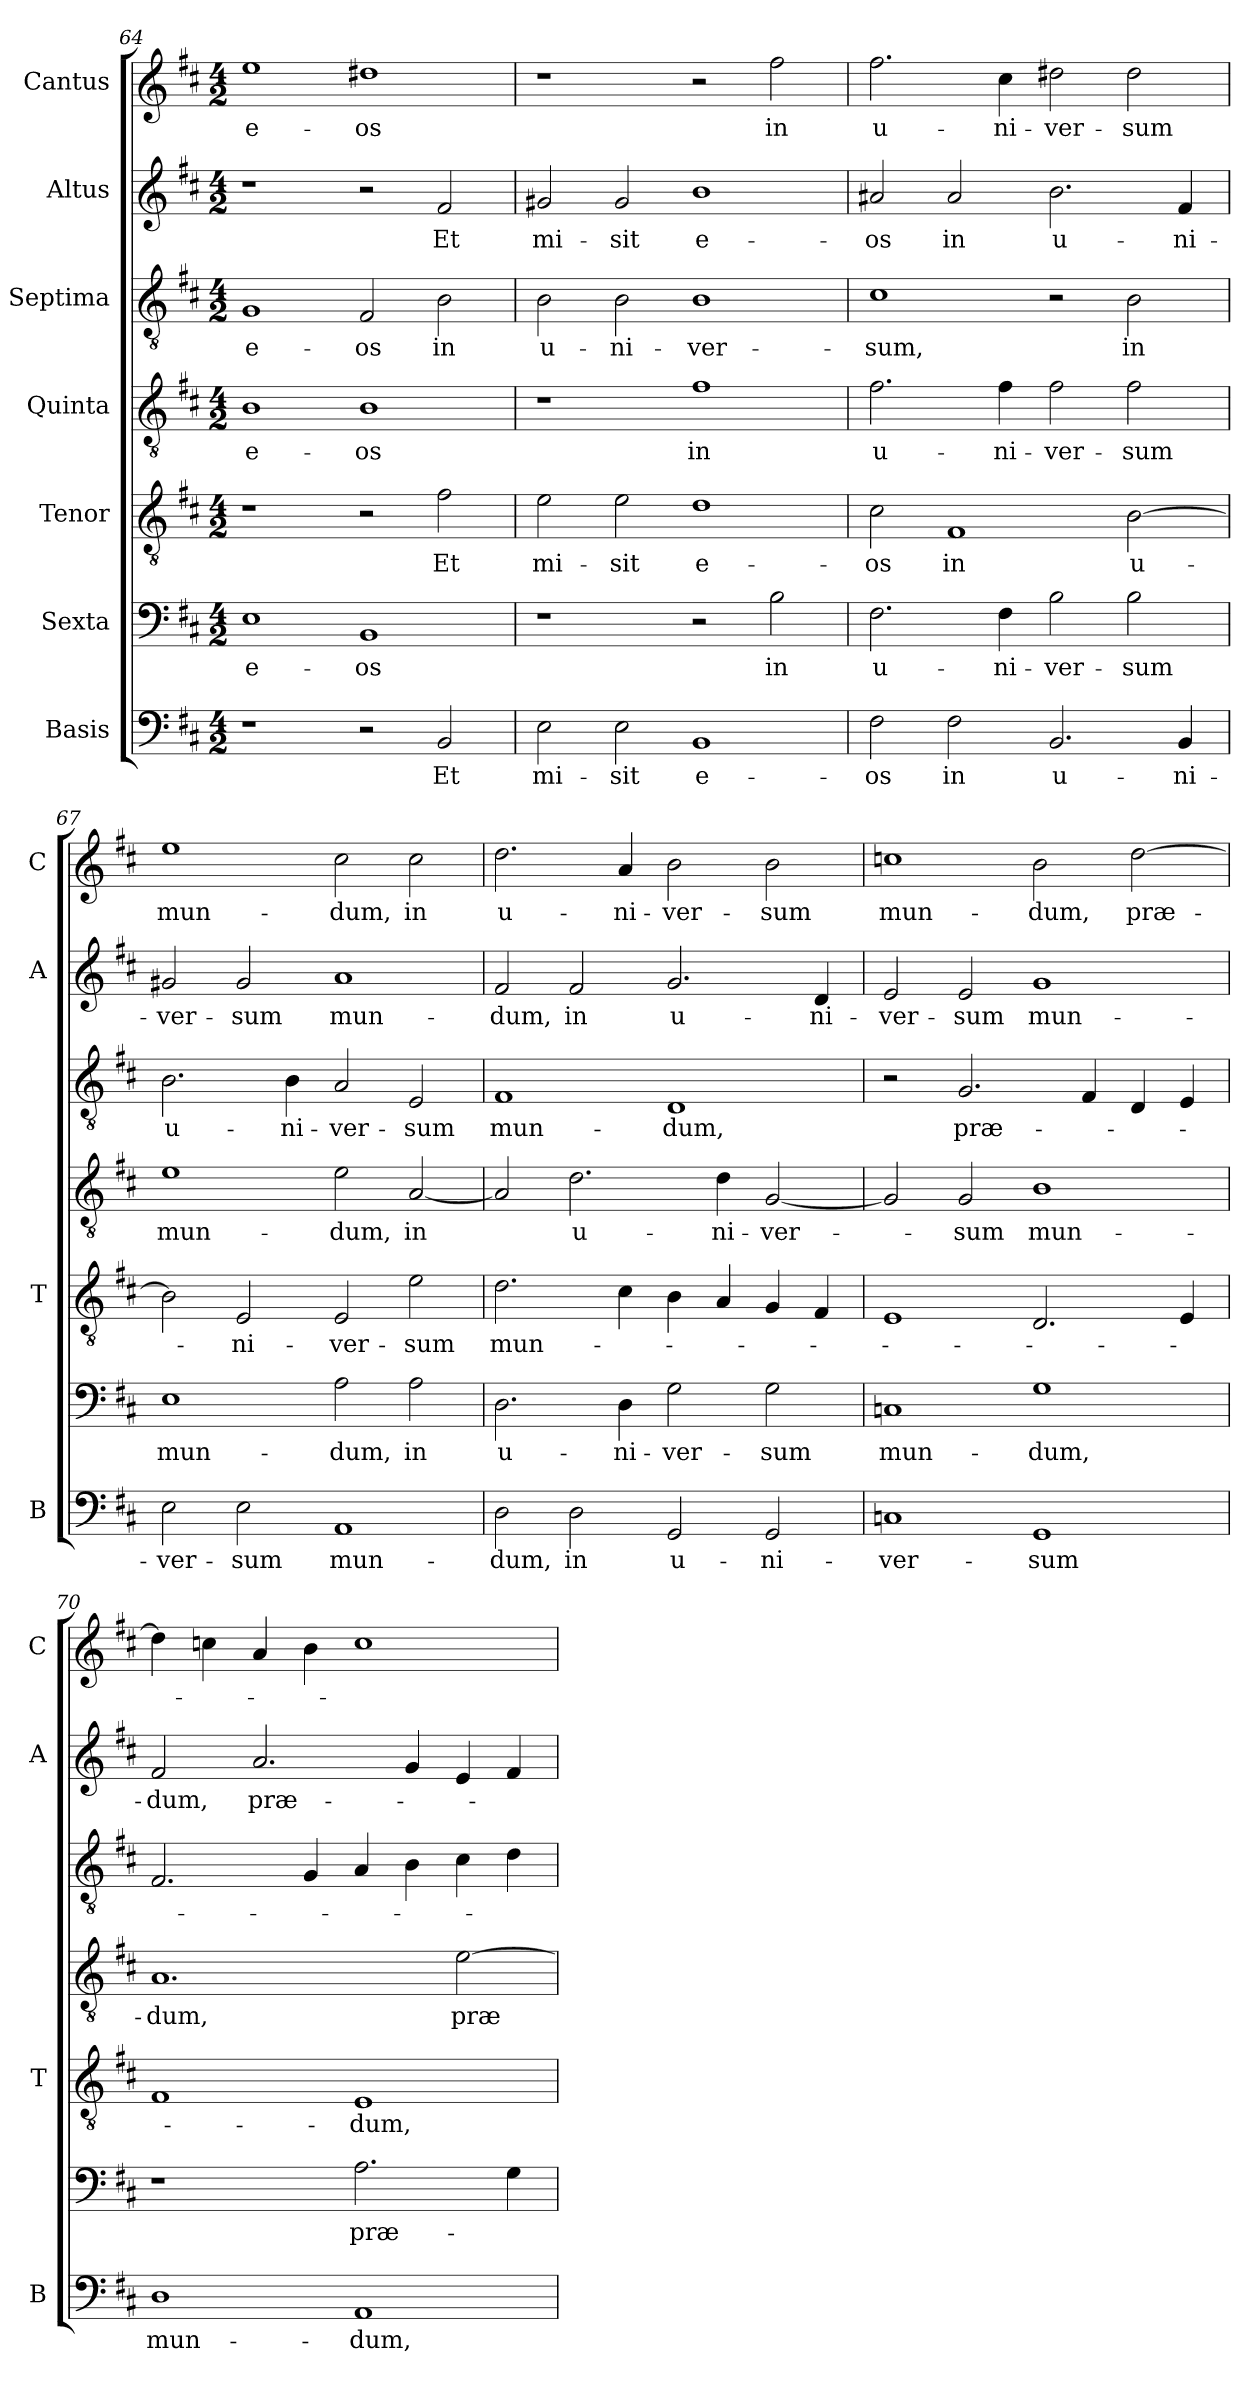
**kern	**text	**kern	**text	**kern	**text	**kern	**text	**kern	**text	**kern	**text	**kern	**text
*part7	*part7	*part6	*part6	*part5	*part5	*part4	*part4	*part3	*part3	*part2	*part2	*part1	*part1
*staff7	*staff7	*staff6	*staff6	*staff5	*staff5	*staff4	*staff4	*staff3	*staff3	*staff2	*staff2	*staff1	*staff1
*I"Basis	*	*I"Sexta	*	*I"Tenor	*	*I"Quinta	*	*I"Septima	*	*I"Altus	*	*I"Cantus	*
*I'B	*	*	*	*I'T	*	*	*	*	*	*I'A	*	*I'C	*
!!LO:LB:g=z
*clefF4	*	*clefF4	*	*clefGv2	*	*clefGv2	*	*clefGv2	*	*clefG2	*	*clefG2	*
*k[f#c#]	*	*k[f#c#]	*	*k[f#c#]	*	*k[f#c#]	*	*k[f#c#]	*	*k[f#c#]	*	*k[f#c#]	*
*D:	*	*D:	*	*D:	*	*D:	*	*D:	*	*D:	*	*D:	*
*M4/2	*	*M4/2	*	*M4/2	*	*M4/2	*	*M4/2	*	*M4/2	*	*M4/2	*
=64	=64	=64	=64	=64	=64	=64	=64	=64	=64	=64	=64	=64	=64
!	!	!	!LO:LY:b	!	!	!	!LO:LY:b	!	!LO:LY:b	!	!	!	!LO:LY:b
1r	.	1E	e-	1r	.	1B	e-	1G	e-	1r	.	1ee	e-
!	!	!	!LO:LY:b	!	!	!	!LO:LY:b	!	!LO:LY:b	!	!	!	!LO:LY:b
2r	.	1BB	-os	2r	.	1B	-os	2F#/	-os	2r	.	1dd#X	-os
!	!LO:LY:b	!	!	!	!LO:LY:b	!	!	!	!LO:LY:b	!	!LO:LY:b	!	!
2BB/	Et	.	.	2f#\	Et	.	.	2B\	in	2f#/	Et	.	.
=65	=65	=65	=65	=65	=65	=65	=65	=65	=65	=65	=65	=65	=65
!	!LO:LY:b	!	!	!	!LO:LY:b	!	!	!	!LO:LY:b	!	!LO:LY:b	!	!
2E\	mi-	1r	.	2e\	mi-	1r	.	2B\	u-	2g#X/	mi-	1r	.
!	!LO:LY:b	!	!	!	!LO:LY:b	!	!	!	!LO:LY:b	!	!LO:LY:b	!	!
2E\	-sit	.	.	2e\	-sit	.	.	2B\	-ni-	2g#/	-sit	.	.
!	!LO:LY:b	!	!	!	!LO:LY:b	!	!LO:LY:b	!	!LO:LY:b	!	!LO:LY:b	!	!
1BB	e-	2r	.	1d	e-	1f#	in	1B	-ver-	1b	e-	2r	.
!	!	!	!LO:LY:b	!	!	!	!	!	!	!	!	!	!LO:LY:b
.	.	2B\	in	.	.	.	.	.	.	.	.	2ff#\	in
=66	=66	=66	=66	=66	=66	=66	=66	=66	=66	=66	=66	=66	=66
!	!LO:LY:b	!	!LO:LY:b	!	!LO:LY:b	!	!LO:LY:b	!	!LO:LY:b	!	!LO:LY:b	!	!LO:LY:b
2F#\	-os	2.F#\	u-	2c#\	-os	2.f#\	u-	1c#	-sum,	2a#X/	-os	2.ff#\	u-
!	!LO:LY:b	!	!	!	!LO:LY:b	!	!	!	!	!	!LO:LY:b	!	!
2F#\	in	.	.	1F#	in	.	.	.	.	2a#/	in	.	.
!	!	!	!LO:LY:b	!	!	!	!LO:LY:b	!	!	!	!	!	!LO:LY:b
.	.	4F#\	-ni-	.	.	4f#\	-ni-	.	.	.	.	4cc#\	-ni-
!	!LO:LY:b	!	!LO:LY:b	!	!	!	!LO:LY:b	!	!	!	!LO:LY:b	!	!LO:LY:b
2.BB/	u-	2B\	-ver-	.	.	2f#\	-ver-	2r	.	2.b\	u-	2dd#X\	-ver-
!	!	!	!LO:LY:b	!	!LO:LY:b	!	!LO:LY:b	!	!LO:LY:b	!	!	!	!LO:LY:b
.	.	2B\	-sum	[2B\	u-	2f#\	-sum	2B\	in	.	.	2dd#\	-sum
!	!LO:LY:b	!	!	!	!	!	!	!	!	!	!LO:LY:b	!	!
4BB/	-ni-	.	.	.	.	.	.	.	.	4f#/	-ni-	.	.
=67	=67	=67	=67	=67	=67	=67	=67	=67	=67	=67	=67	=67	=67
!	!LO:LY:b	!	!LO:LY:b	!	!	!	!LO:LY:b	!	!LO:LY:b	!	!LO:LY:b	!	!LO:LY:b
2E\	-ver-	1E	mun-	2B\]	.	1e	mun-	2.B\	u-	2g#X/	-ver-	1ee	mun-
!	!LO:LY:b	!	!	!	!LO:LY:b	!	!	!	!	!	!LO:LY:b	!	!
2E\	-sum	.	.	2E/	-ni-	.	.	.	.	2g#/	-sum	.	.
!	!	!	!	!	!	!	!	!	!LO:LY:b	!	!	!	!
.	.	.	.	.	.	.	.	4B\	-ni-	.	.	.	.
!	!LO:LY:b	!	!LO:LY:b	!	!LO:LY:b	!	!LO:LY:b	!	!LO:LY:b	!	!LO:LY:b	!	!LO:LY:b
1AA	mun-	2A\	-dum,	2E/	-ver-	2e\	-dum,	2A/	-ver-	1a	mun-	2cc#\	-dum,
!	!	!	!LO:LY:b	!	!LO:LY:b	!	!LO:LY:b	!	!LO:LY:b	!	!	!	!LO:LY:b
.	.	2A\	in	2e\	-sum	[2A/	in	2E/	-sum	.	.	2cc#\	in
!!LO:PB:g=z
=68	=68	=68	=68	=68	=68	=68	=68	=68	=68	=68	=68	=68	=68
!	!LO:LY:b	!	!LO:LY:b	!	!LO:LY:b	!	!	!	!LO:LY:b	!	!LO:LY:b	!	!LO:LY:b
2D\	-dum,	2.D\	u-	2.d\	mun-	2A/]	.	1F#	mun-	2f#/	-dum,	2.dd\	u-
!	!LO:LY:b	!	!	!	!	!	!LO:LY:b	!	!	!	!LO:LY:b	!	!
2D\	in	.	.	.	.	2.d\	u-	.	.	2f#/	in	.	.
!	!	!	!LO:LY:b	!	!	!	!	!	!	!	!	!	!LO:LY:b
.	.	4D\	-ni-	4c#\	.	.	.	.	.	.	.	4a/	-ni-
!	!LO:LY:b	!	!LO:LY:b	!	!	!	!	!	!LO:LY:b	!	!LO:LY:b	!	!LO:LY:b
2GG/	u-	2G\	-ver-	4B\	.	.	.	1D	-dum,	2.g/	u-	2b\	-ver-
!	!	!	!	!	!	!	!LO:LY:b	!	!	!	!	!	!
.	.	.	.	4A/	.	4d\	-ni-	.	.	.	.	.	.
!	!LO:LY:b	!	!LO:LY:b	!	!	!	!LO:LY:b	!	!	!	!	!	!LO:LY:b
2GG/	-ni-	2G\	-sum	4G/	.	[2G/	-ver-	.	.	.	.	2b\	-sum
!	!	!	!	!	!	!	!	!	!	!	!LO:LY:b	!	!
.	.	.	.	4F#/	.	.	.	.	.	4d/	-ni-	.	.
=69	=69	=69	=69	=69	=69	=69	=69	=69	=69	=69	=69	=69	=69
!	!LO:LY:b	!	!LO:LY:b	!	!	!	!	!	!	!	!LO:LY:b	!	!LO:LY:b
1Cn	-ver-	1Cn	mun-	1E	.	2G/]	.	2r	.	2e/	-ver-	1ccn	mun-
!	!	!	!	!	!	!	!LO:LY:b	!	!LO:LY:b	!	!LO:LY:b	!	!
.	.	.	.	.	.	2G/	-sum	2.G/	præ-	2e/	-sum	.	.
!	!LO:LY:b	!	!LO:LY:b	!	!	!	!LO:LY:b	!	!	!	!LO:LY:b	!	!LO:LY:b
1GG	-sum	1G	-dum,	2.D/	.	1B	mun-	.	.	1g	mun-	2b\	-dum,
.	.	.	.	.	.	.	.	4F#/	.	.	.	.	.
!	!	!	!	!	!	!	!	!	!	!	!	!	!LO:LY:b
.	.	.	.	.	.	.	.	4D/	.	.	.	[2dd\	præ-
.	.	.	.	4E/	.	.	.	4E/	.	.	.	.	.
=70	=70	=70	=70	=70	=70	=70	=70	=70	=70	=70	=70	=70	=70
!	!LO:LY:b	!	!	!	!	!	!LO:LY:b	!	!	!	!LO:LY:b	!	!
1D	mun-	1r	.	1F#	.	1.A	-dum,	2.F#/	.	2f#/	-dum,	4dd\]	.
.	.	.	.	.	.	.	.	.	.	.	.	4ccn\	.
!	!	!	!	!	!	!	!	!	!	!	!LO:LY:b	!	!
.	.	.	.	.	.	.	.	.	.	2.a/	præ-	4a/	.
.	.	.	.	.	.	.	.	4G/	.	.	.	4b\	.
!	!LO:LY:b	!	!LO:LY:b	!	!LO:LY:b	!	!	!	!	!	!	!	!
1AA	-dum,	2.A\	præ-	1E	-dum,	.	.	4A/	.	.	.	1cc	.
.	.	.	.	.	.	.	.	4B\	.	4g/	.	.	.
!	!	!	!	!	!	!	!LO:LY:b	!	!	!	!	!	!
.	.	.	.	.	.	[2e\	præ-	4c#\	.	4e/	.	.	.
.	.	4G\	.	.	.	.	.	4d\	.	4f#/	.	.	.
=	=	=	=	=	=	=	=	=	=	=	=	=	=
*-	*-	*-	*-	*-	*-	*-	*-	*-	*-	*-	*-	*-	*-
